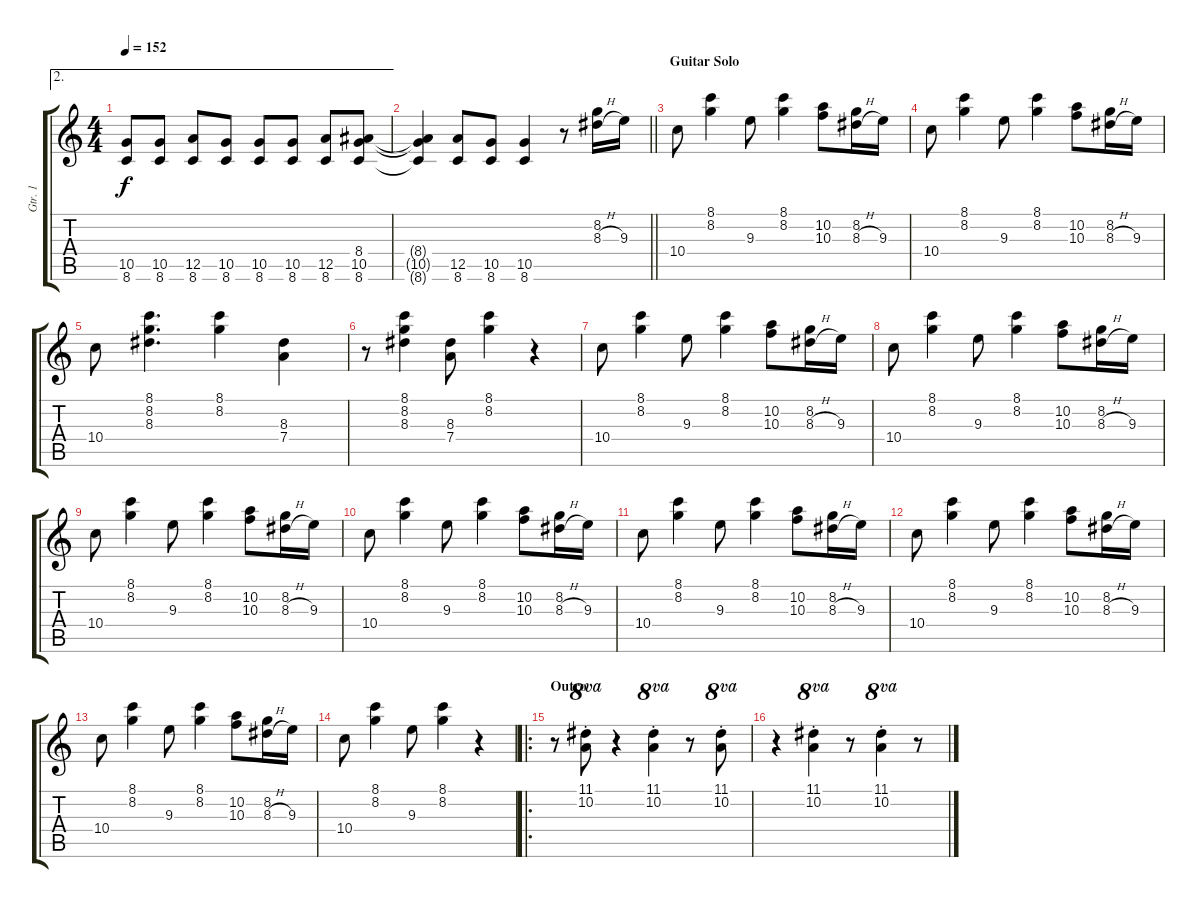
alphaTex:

\track ("Gtr. 1" "Gtr. 1") {instrument electricguitarclean}
\staff {score tabs}
\tuning (E4 B3 G3 D3 A2 E2) {hide}
\ae 2
\ts (4 4)
\tempo 152
\clef g2
\ks c
(10.5 8.6).8{dy f} (10.5 8.6).8 (12.5 8.6).8 (10.5 8.6).8 (10.5 8.6).8 (10.5 8.6).8 (12.5 8.6).8 (8.4 10.5 8.6).8 |
\barLineRight lightlight
(8.4{t} 10.5{t} 8.6{t}).4 (12.5 8.6).8 (10.5 8.6).8 (10.5 8.6).4 r.8 (8.2 8.3{h}).16 9.3.16 |
\section ("" "Guitar Solo")
10.4.8 (8.1 8.2).4 9.3.8 (8.1 8.2).4 (10.2 10.3).8 (8.2 8.3{h}).16 9.3.16 |
10.4.8 (8.1 8.2).4 9.3.8 (8.1 8.2).4 (10.2 10.3).8 (8.2 8.3{h}).16 9.3.16 |
10.4.8 (8.1 8.2 8.3).4{d} (8.1 8.2).4 (8.3 7.4).4 |
r.8 (8.1 8.2 8.3).4 (8.3 7.4).8 (8.1 8.2).4 r.4 |
10.4.8 (8.1 8.2).4 9.3.8 (8.1 8.2).4 (10.2 10.3).8 (8.2 8.3{h}).16 9.3.16 |
10.4.8 (8.1 8.2).4 9.3.8 (8.1 8.2).4 (10.2 10.3).8 (8.2 8.3{h}).16 9.3.16 |
10.4.8 (8.1 8.2).4 9.3.8 (8.1 8.2).4 (10.2 10.3).8 (8.2 8.3{h}).16 9.3.16 |
10.4.8 (8.1 8.2).4 9.3.8 (8.1 8.2).4 (10.2 10.3).8 (8.2 8.3{h}).16 9.3.16 |
10.4.8 (8.1 8.2).4 9.3.8 (8.1 8.2).4 (10.2 10.3).8 (8.2 8.3{h}).16 9.3.16 |
10.4.8 (8.1 8.2).4 9.3.8 (8.1 8.2).4 (10.2 10.3).8 (8.2 8.3{h}).16 9.3.16 |
10.4.8 (8.1 8.2).4 9.3.8 (8.1 8.2).4 (10.2 10.3).8 (8.2 8.3{h}).16 9.3.16 |
10.4.8 (8.1 8.2).4 9.3.8 (8.1 8.2).4 r.4 |
\ro
\section ("" "Outro")
r.8 (11.1{st} 10.2{st}).8{ot 8va} r.4 (11.1{st} 10.2{st}).4{ot 8va} r.8 (11.1{st} 10.2{st}).8{ot 8va} |
r.4 (11.1{st} 10.2{st}).4{ot 8va} r.8 (11.1{st} 10.2{st}).4{ot 8va} r.8
